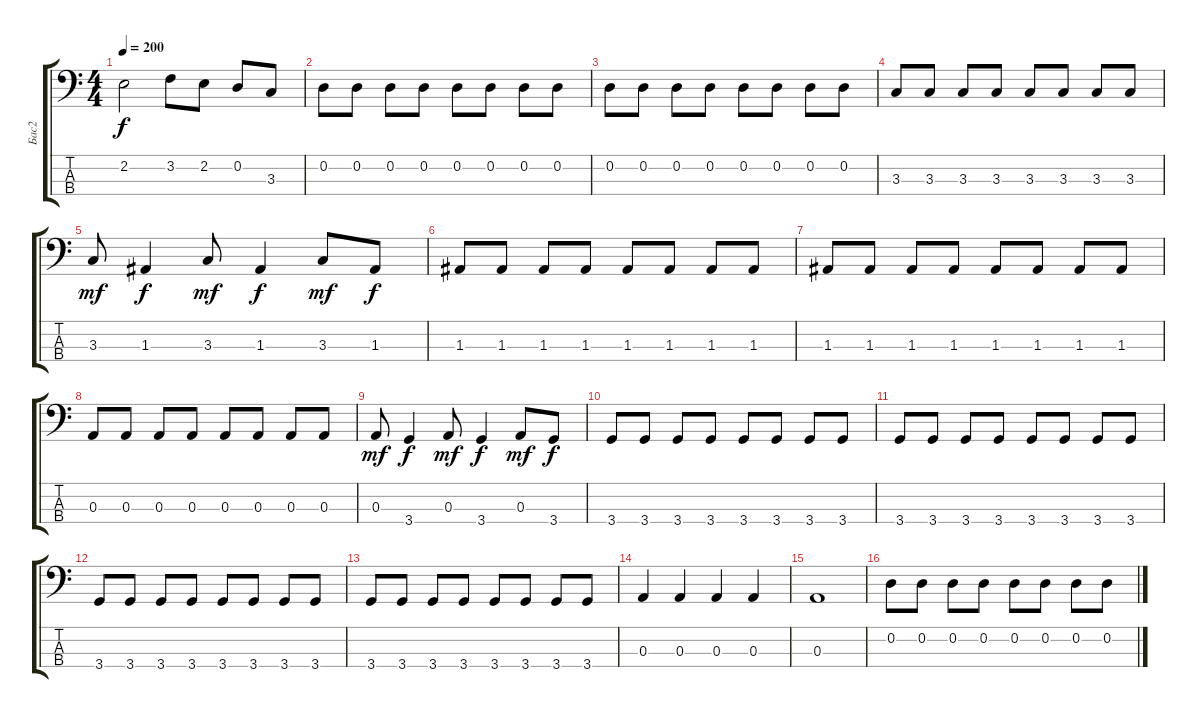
\track ("Бас2" "Бас2") {instrument electricbassfinger}
\staff {score tabs}
\tuning (G2 D2 A1 E1) {hide}
\ts (4 4)
\tempo 200
\clef f4
\ks c
2.2.2{dy f} 3.2.8 2.2.8 0.2.8 3.3.8 |
0.2.8 0.2.8 0.2.8 0.2.8 0.2.8 0.2.8 0.2.8 0.2.8 |
0.2.8 0.2.8 0.2.8 0.2.8 0.2.8 0.2.8 0.2.8 0.2.8 |
3.3.8 3.3.8 3.3.8 3.3.8 3.3.8 3.3.8 3.3.8 3.3.8 |
3.3.8{dy mf} 1.3.4{dy f} 3.3.8{dy mf} 1.3.4{dy f} 3.3.8{dy mf} 1.3.8{dy f} |
1.3.8 1.3.8 1.3.8 1.3.8 1.3.8 1.3.8 1.3.8 1.3.8 |
1.3.8 1.3.8 1.3.8 1.3.8 1.3.8 1.3.8 1.3.8 1.3.8 |
0.3.8 0.3.8 0.3.8 0.3.8 0.3.8 0.3.8 0.3.8 0.3.8 |
0.3.8{dy mf} 3.4.4{dy f} 0.3.8{dy mf} 3.4.4{dy f} 0.3.8{dy mf} 3.4.8{dy f} |
3.4.8 3.4.8 3.4.8 3.4.8 3.4.8 3.4.8 3.4.8 3.4.8 |
3.4.8 3.4.8 3.4.8 3.4.8 3.4.8 3.4.8 3.4.8 3.4.8 |
3.4.8 3.4.8 3.4.8 3.4.8 3.4.8 3.4.8 3.4.8 3.4.8 |
3.4.8 3.4.8 3.4.8 3.4.8 3.4.8 3.4.8 3.4.8 3.4.8 |
0.3.4 0.3.4 0.3.4 0.3.4 |
0.3.1 |
0.2.8 0.2.8 0.2.8 0.2.8 0.2.8 0.2.8 0.2.8 0.2.8
